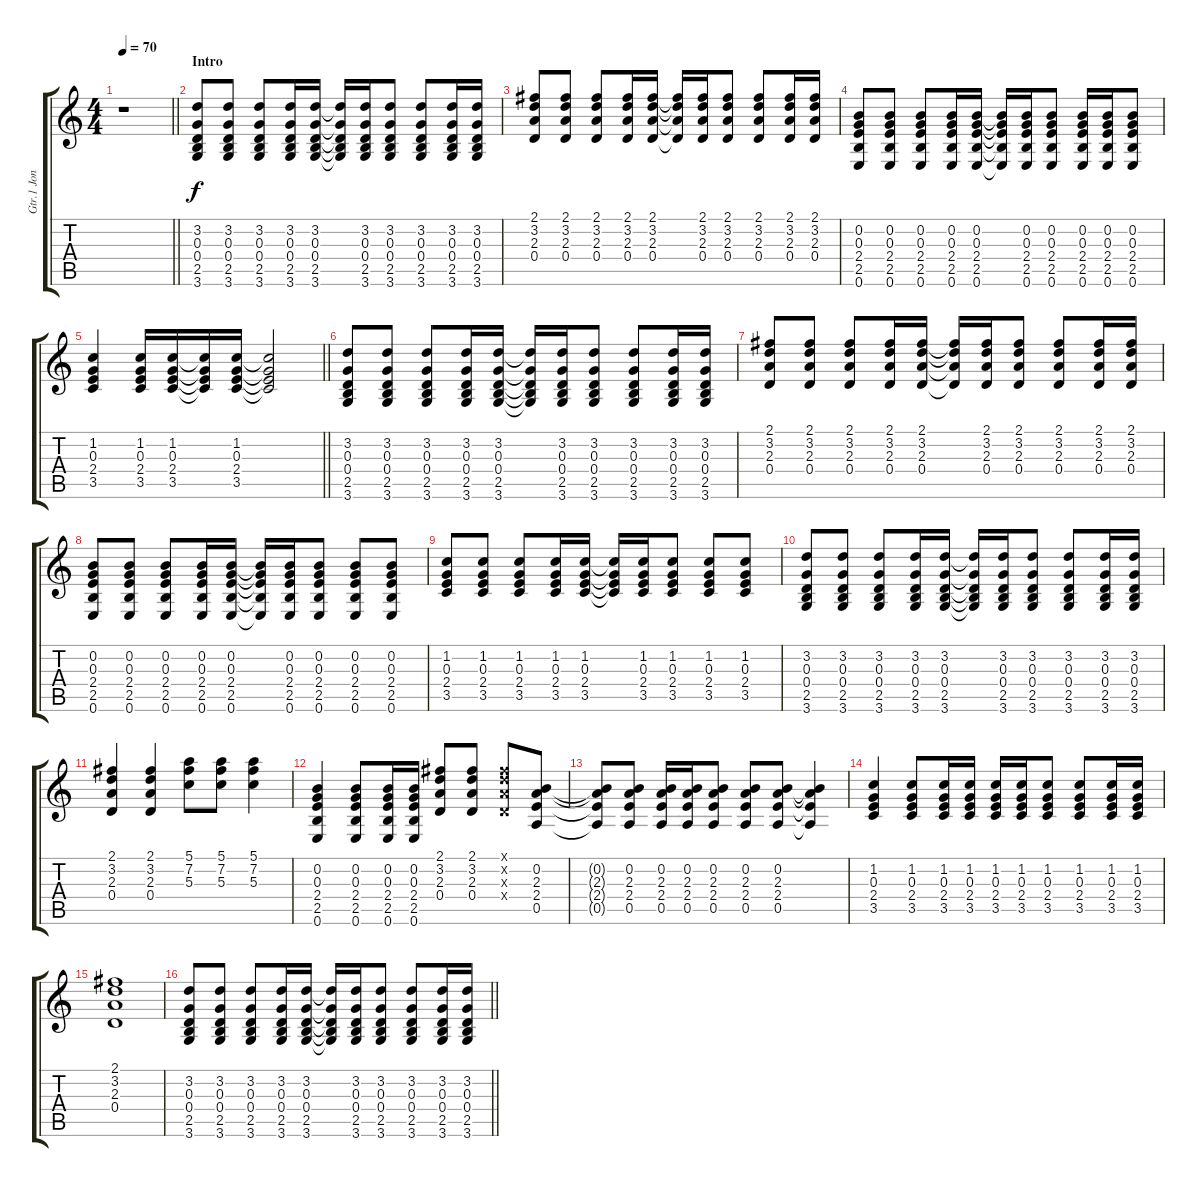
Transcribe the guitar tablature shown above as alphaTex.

\track ("Gtr.1 Jon " "Gtr.1 Jon ") {instrument acousticguitarsteel}
\staff {score tabs}
\tuning (E4 B3 G3 D3 A2 E2) {hide}
\ts (4 4)
\tempo 70
\clef g2
\barLineRight lightlight
\ks c
r.1{dy f instrument acousticguitarsteel} |
\section ("" "Intro")
(3.2 0.3 0.4 2.5 3.6).8 (3.2 0.3 0.4 2.5 3.6).8 (3.2 0.3 0.4 2.5 3.6).8 (3.2 0.3 0.4 2.5 3.6).16 (3.2 0.3 0.4 2.5 3.6).16 (3.2{t} 0.3{t} 0.4{t} 2.5{t} 3.6{t}).16 (3.2 0.3 0.4 2.5 3.6).16 (3.2 0.3 0.4 2.5 3.6).8 (3.2 0.3 0.4 2.5 3.6).8 (3.2 0.3 0.4 2.5 3.6).16 (3.2 0.3 0.4 2.5 3.6).16 |
(2.1 3.2 2.3 0.4).8 (2.1 3.2 2.3 0.4).8 (2.1 3.2 2.3 0.4).8 (2.1 3.2 2.3 0.4).16 (2.1 3.2 2.3 0.4).16 (2.1{t} 3.2{t} 2.3{t} 0.4{t}).16 (2.1 3.2 2.3 0.4).16 (2.1 3.2 2.3 0.4).8 (2.1 3.2 2.3 0.4).8 (2.1 3.2 2.3 0.4).16 (2.1 3.2 2.3 0.4).16 |
(0.2 0.3 2.4 2.5 0.6).8 (0.2 0.3 2.4 2.5 0.6).8 (0.2 0.3 2.4 2.5 0.6).8 (0.2 0.3 2.4 2.5 0.6).16 (0.2 0.3 2.4 2.5 0.6).16 (0.2{t} 0.3{t} 2.4{t} 2.5{t} 0.6{t}).16 (0.2 0.3 2.4 2.5 0.6).16 (0.2 0.3 2.4 2.5 0.6).8 (0.2 0.3 2.4 2.5 0.6).16 (0.2 0.3 2.4 2.5 0.6).16 (0.2 0.3 2.4 2.5 0.6).8 |
\barLineRight lightlight
(1.2 0.3 2.4 3.5).4 (1.2 0.3 2.4 3.5).16 (1.2 0.3 2.4 3.5).16 (1.2{t} 0.3{t} 2.4{t} 3.5{t}).16 (1.2 0.3 2.4 3.5).16 (1.2{t} 0.3{t} 2.4{t} 3.5{t}).2 |
(3.2 0.3 0.4 2.5 3.6).8 (3.2 0.3 0.4 2.5 3.6).8 (3.2 0.3 0.4 2.5 3.6).8 (3.2 0.3 0.4 2.5 3.6).16 (3.2 0.3 0.4 2.5 3.6).16 (3.2{t} 0.3{t} 0.4{t} 2.5{t} 3.6{t}).16 (3.2 0.3 0.4 2.5 3.6).16 (3.2 0.3 0.4 2.5 3.6).8 (3.2 0.3 0.4 2.5 3.6).8 (3.2 0.3 0.4 2.5 3.6).16 (3.2 0.3 0.4 2.5 3.6).16 |
(2.1 3.2 2.3 0.4).8 (2.1 3.2 2.3 0.4).8 (2.1 3.2 2.3 0.4).8 (2.1 3.2 2.3 0.4).16 (2.1 3.2 2.3 0.4).16 (2.1{t} 3.2{t} 2.3{t} 0.4{t}).16 (2.1 3.2 2.3 0.4).16 (2.1 3.2 2.3 0.4).8 (2.1 3.2 2.3 0.4).8 (2.1 3.2 2.3 0.4).16 (2.1 3.2 2.3 0.4).16 |
(0.2 0.3 2.4 2.5 0.6).8 (0.2 0.3 2.4 2.5 0.6).8 (0.2 0.3 2.4 2.5 0.6).8 (0.2 0.3 2.4 2.5 0.6).16 (0.2 0.3 2.4 2.5 0.6).16 (0.2{t} 0.3{t} 2.4{t} 2.5{t} 0.6{t}).16 (0.2 0.3 2.4 2.5 0.6).16 (0.2 0.3 2.4 2.5 0.6).8 (0.2 0.3 2.4 2.5 0.6).8 (0.2 0.3 2.4 2.5 0.6).8 |
(1.2 0.3 2.4 3.5).8 (1.2 0.3 2.4 3.5).8 (1.2 0.3 2.4 3.5).8 (1.2 0.3 2.4 3.5).16 (1.2 0.3 2.4 3.5).16 (1.2{t} 0.3{t} 2.4{t} 3.5{t}).16 (1.2 0.3 2.4 3.5).16 (1.2 0.3 2.4 3.5).8 (1.2 0.3 2.4 3.5).8 (1.2 0.3 2.4 3.5).8 |
(3.2 0.3 0.4 2.5 3.6).8 (3.2 0.3 0.4 2.5 3.6).8 (3.2 0.3 0.4 2.5 3.6).8 (3.2 0.3 0.4 2.5 3.6).16 (3.2 0.3 0.4 2.5 3.6).16 (3.2{t} 0.3{t} 0.4{t} 2.5{t} 3.6{t}).16 (3.2 0.3 0.4 2.5 3.6).16 (3.2 0.3 0.4 2.5 3.6).8 (3.2 0.3 0.4 2.5 3.6).8 (3.2 0.3 0.4 2.5 3.6).16 (3.2 0.3 0.4 2.5 3.6).16 |
(2.1 3.2 2.3 0.4).4 (2.1 3.2 2.3 0.4).4 (5.1 7.2 5.3).8 (5.1 7.2 5.3).8 (5.1 7.2 5.3).4 |
(0.2 0.3 2.4 2.5 0.6).4 (0.2 0.3 2.4 2.5 0.6).8 (0.2 0.3 2.4 2.5 0.6).16 (0.2 0.3 2.4 2.5 0.6).16 (2.1 3.2 2.3 0.4).8 (2.1 3.2 2.3 0.4).8 (2.1{x} 3.2{x} 2.3{x} 0.4{x}).8 (0.2 2.3 2.4 0.5).8 |
(0.2{t} 2.3{t} 2.4{t} 0.5{t}).8 (0.2 2.3 2.4 0.5).8 (0.2 2.3 2.4 0.5).16 (0.2 2.3 2.4 0.5).16 (0.2 2.3 2.4 0.5).8 (0.2 2.3 2.4 0.5).8 (0.2 2.3 2.4 0.5).8 (0.2{t} 2.3{t} 2.4{t} 0.5{t}).4 |
(1.2 0.3 2.4 3.5).4 (1.2 0.3 2.4 3.5).8 (1.2 0.3 2.4 3.5).16 (1.2 0.3 2.4 3.5).16 (1.2 0.3 2.4 3.5).16 (1.2 0.3 2.4 3.5).16 (1.2 0.3 2.4 3.5).8 (1.2 0.3 2.4 3.5).8 (1.2 0.3 2.4 3.5).16 (1.2 0.3 2.4 3.5).16 |
(2.1 3.2 2.3 0.4).1 |
\barLineRight lightlight
(3.2 0.3 0.4 2.5 3.6).8 (3.2 0.3 0.4 2.5 3.6).8 (3.2 0.3 0.4 2.5 3.6).8 (3.2 0.3 0.4 2.5 3.6).16 (3.2 0.3 0.4 2.5 3.6).16 (3.2{t} 0.3{t} 0.4{t} 2.5{t} 3.6{t}).16 (3.2 0.3 0.4 2.5 3.6).16 (3.2 0.3 0.4 2.5 3.6).8 (3.2 0.3 0.4 2.5 3.6).8 (3.2 0.3 0.4 2.5 3.6).16 (3.2 0.3 0.4 2.5 3.6).16
